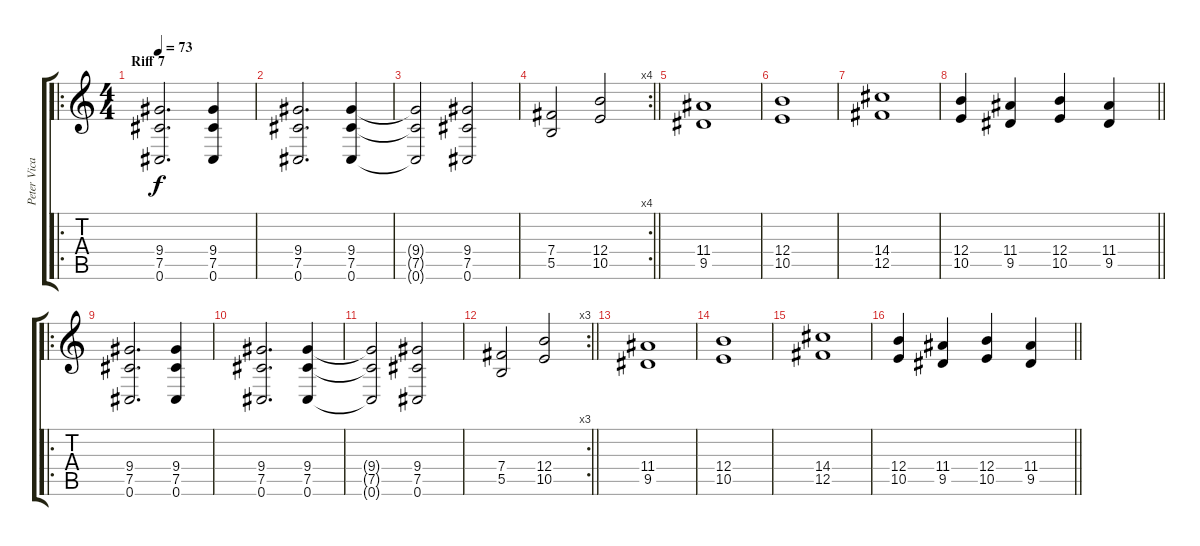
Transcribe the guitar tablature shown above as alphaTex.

\track ("Peter Vicar" "Peter Vica") {instrument distortionguitar}
\staff {score tabs}
\tuning (Db4 Ab3 E3 B2 Gb2 Db2) {hide}
\ro
\ts (4 4)
\section ("" "Riff 7")
\tempo 73
\clef g2
\ks c
(9.4 7.5 0.6).2{d dy f} (9.4 7.5 0.6).4 |
(9.4 7.5 0.6).2{d} (9.4 7.5 0.6).4 |
(9.4{t} 7.5{t} 0.6{t}).2 (9.4 7.5 0.6).2 |
\rc 4
\barLineRight lightlight
(7.4 5.5).2 (12.4 10.5).2 |
(11.4 9.5).1 |
(12.4 10.5).1 |
(14.4 12.5).1 |
\barLineRight lightlight
(12.4 10.5).4 (11.4 9.5).4 (12.4 10.5).4 (11.4 9.5).4 |
\ro
(9.4 7.5 0.6).2{d} (9.4 7.5 0.6).4 |
(9.4 7.5 0.6).2{d} (9.4 7.5 0.6).4 |
(9.4{t} 7.5{t} 0.6{t}).2 (9.4 7.5 0.6).2 |
\rc 3
\barLineRight lightlight
(7.4 5.5).2 (12.4 10.5).2 |
(11.4 9.5).1 |
(12.4 10.5).1 |
(14.4 12.5).1 |
\barLineRight lightlight
(12.4 10.5).4 (11.4 9.5).4 (12.4 10.5).4 (11.4 9.5).4
